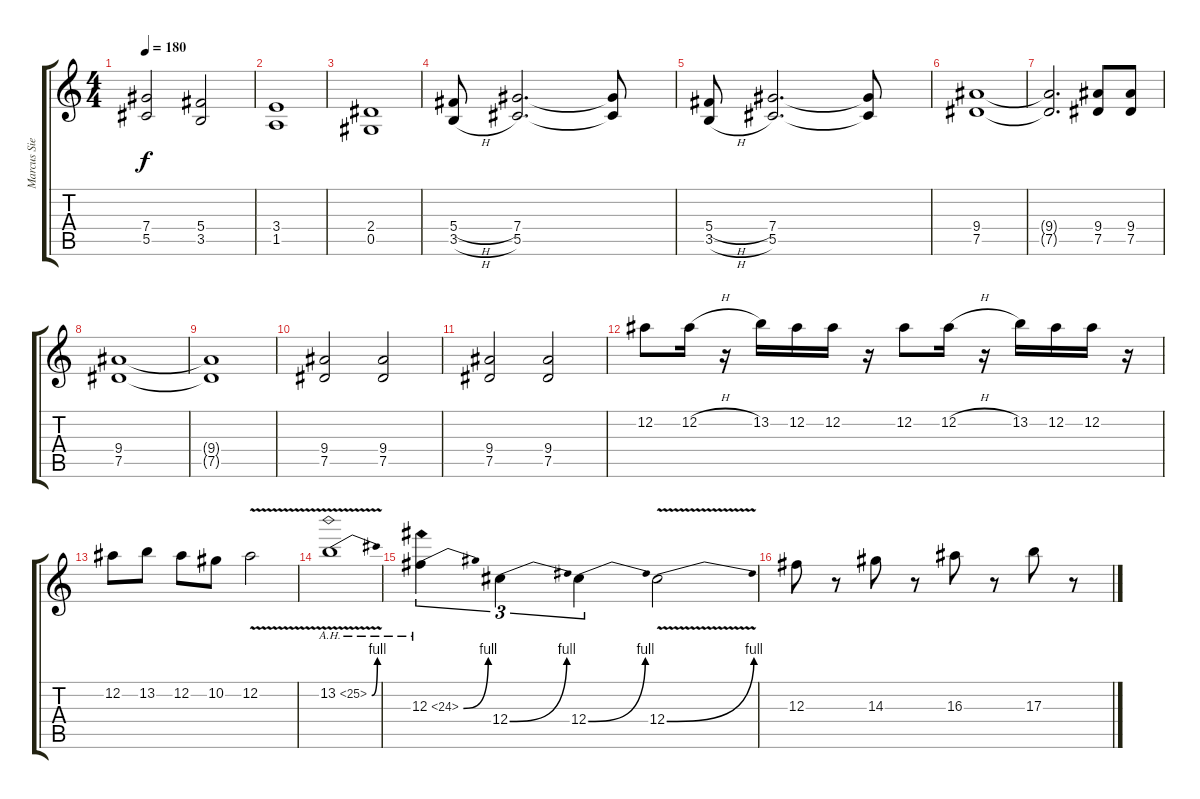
\track ("Marcus Siepen" "Marcus Sie") {instrument distortionguitar}
\staff {score tabs}
\tuning (Eb4 Bb3 Gb3 Db3 Ab2 Eb2) {hide}
\ts (4 4)
\tempo 180
\clef g2
\ks c
(7.4 5.5).2{dy f} (5.4 3.5).2 |
(3.4 1.5).1 |
(2.4 0.5).1 |
(5.4{h} 3.5{h}).8 (7.4 5.5).2{d} (7.4{t} 5.5{t}).8 |
(5.4{h} 3.5{h}).8 (7.4 5.5).2{d} (7.4{t} 5.5{t}).8 |
(9.4 7.5).1 |
(9.4{t} 7.5{t}).2{d} (9.4 7.5).8 (9.4 7.5).8 |
(9.4 7.5).1 |
(9.4{t} 7.5{t}).1 |
(9.4 7.5).2 (9.4 7.5).2 |
(9.4 7.5).2 (9.4 7.5).2 |
12.2.8 12.2{h}.16 r.16 13.2.16 12.2.16 12.2.16 r.16 12.2.8 12.2{h}.16 r.16 13.2.16 12.2.16 12.2.16 r.16 |
12.2.8 13.2.8 12.2.8 10.2.8 12.2{v}.2 |
13.2{be (bend 0 0 60 4) ah 12 v}.1 |
12.3{be (bend 0 0 60 4) ah 12}.4{tu (3 2)} 12.4{be (bend 0 0 60 4)}.4{tu (3 2)} 12.4{be (bend 0 0 60 4)}.4{tu (3 2)} 12.4{be (bend 0 0 60 4) v}.2 |
12.3.8 r.8 14.3.8 r.8 16.3.8 r.8 17.3.8 r.8
